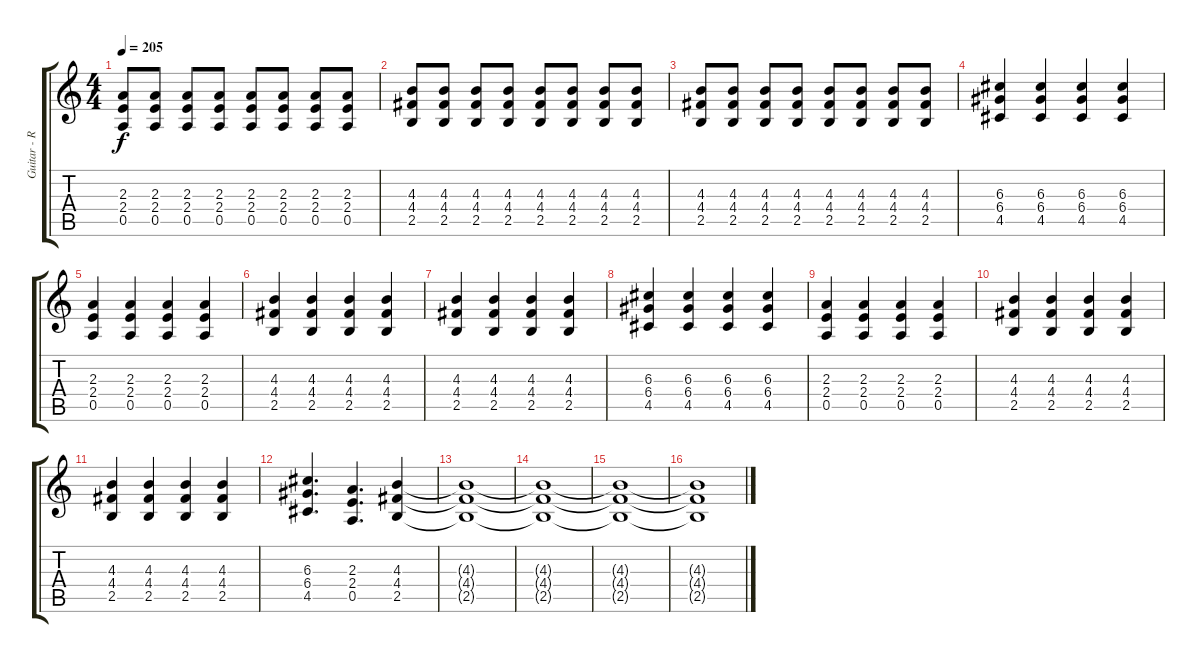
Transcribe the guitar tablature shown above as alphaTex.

\track ("Guitar - Rythem" "Guitar - R") {instrument distortionguitar}
\staff {score tabs}
\tuning (E4 B3 G3 D3 A2 E2) {hide}
\ts (4 4)
\tempo 205
\clef g2
\ks c
(2.3 2.4 0.5).8{dy f} (2.3 2.4 0.5).8 (2.3 2.4 0.5).8 (2.3 2.4 0.5).8 (2.3 2.4 0.5).8 (2.3 2.4 0.5).8 (2.3 2.4 0.5).8 (2.3 2.4 0.5).8 |
(4.3 4.4 2.5).8 (4.3 4.4 2.5).8 (4.3 4.4 2.5).8 (4.3 4.4 2.5).8 (4.3 4.4 2.5).8 (4.3 4.4 2.5).8 (4.3 4.4 2.5).8 (4.3 4.4 2.5).8 |
(4.3 4.4 2.5).8 (4.3 4.4 2.5).8 (4.3 4.4 2.5).8 (4.3 4.4 2.5).8 (4.3 4.4 2.5).8 (4.3 4.4 2.5).8 (4.3 4.4 2.5).8 (4.3 4.4 2.5).8 |
(6.3 6.4 4.5).4 (6.3 6.4 4.5).4 (6.3 6.4 4.5).4 (6.3 6.4 4.5).4 |
(2.3 2.4 0.5).4 (2.3 2.4 0.5).4 (2.3 2.4 0.5).4 (2.3 2.4 0.5).4 |
(4.3 4.4 2.5).4 (4.3 4.4 2.5).4 (4.3 4.4 2.5).4 (4.3 4.4 2.5).4 |
(4.3 4.4 2.5).4 (4.3 4.4 2.5).4 (4.3 4.4 2.5).4 (4.3 4.4 2.5).4 |
(6.3 6.4 4.5).4 (6.3 6.4 4.5).4 (6.3 6.4 4.5).4 (6.3 6.4 4.5).4 |
(2.3 2.4 0.5).4 (2.3 2.4 0.5).4 (2.3 2.4 0.5).4 (2.3 2.4 0.5).4 |
(4.3 4.4 2.5).4 (4.3 4.4 2.5).4 (4.3 4.4 2.5).4 (4.3 4.4 2.5).4 |
(4.3 4.4 2.5).4 (4.3 4.4 2.5).4 (4.3 4.4 2.5).4 (4.3 4.4 2.5).4 |
(6.3 6.4 4.5).4{d} (2.3 2.4 0.5).4{d} (4.3 4.4 2.5).4 |
(4.3{t} 4.4{t} 2.5{t}).1 |
(4.3{t} 4.4{t} 2.5{t}).1 |
(4.3{t} 4.4{t} 2.5{t}).1{volume 0} |
(4.3{t} 4.4{t} 2.5{t}).1
